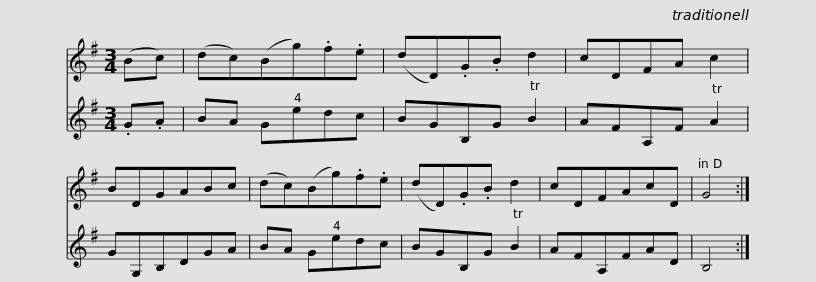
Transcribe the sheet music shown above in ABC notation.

X:1
%%score 1 2
L:1/8
M:3/4
I:linebreak $
K:G
V:1 treble
V:2 treble
V:1
 (Bc) | (dc)(Bg).f.e | (dD).G.B d2 | cDFA c2 | BDGABc | %5
 (dc)(Bg).f.e | (dD).G.B d2 | cDFAcD | G4 :| %9
V:2
 .G.A | BA Gedc | BGB,G TB2 | AFA,F TA2 | GG,B,DGA | %5
 BA Gedc | BGB,G TB2 | AFA,FAD | B,4 :| %9
